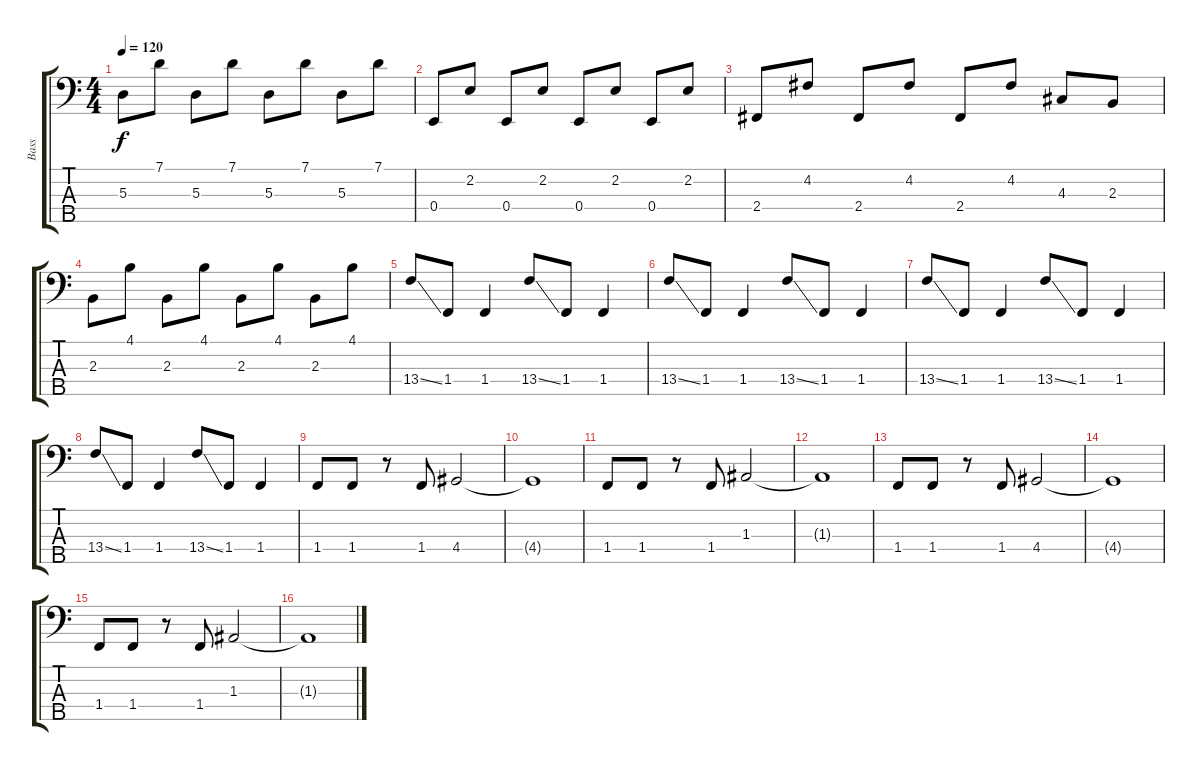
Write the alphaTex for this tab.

\track ("Bass" "Bass") {instrument electricbassfinger}
\staff {score tabs}
\tuning (G2 D2 A1 E1 B0) {hide}
\ts (4 4)
\tempo 120
\clef f4
\ks c
5.3.8{dy f} 7.1.8 5.3.8 7.1.8 5.3.8 7.1.8 5.3.8 7.1.8 |
0.4.8 2.2.8 0.4.8 2.2.8 0.4.8 2.2.8 0.4.8 2.2.8 |
2.4.8 4.2.8 2.4.8 4.2.8 2.4.8 4.2.8 4.3.8 2.3.8 |
2.3.8 4.1.8 2.3.8 4.1.8 2.3.8 4.1.8 2.3.8 4.1.8 |
13.4{ss}.8 1.4.8 1.4.4 13.4{ss}.8 1.4.8 1.4.4 |
13.4{ss}.8 1.4.8 1.4.4 13.4{ss}.8 1.4.8 1.4.4 |
13.4{ss}.8 1.4.8 1.4.4 13.4{ss}.8 1.4.8 1.4.4 |
13.4{ss}.8 1.4.8 1.4.4 13.4{ss}.8 1.4.8 1.4.4 |
1.4.8 1.4.8 r.8 1.4.8 4.4.2 |
4.4{t}.1 |
1.4.8 1.4.8 r.8 1.4.8 1.3.2 |
1.3{t}.1 |
1.4.8 1.4.8 r.8 1.4.8 4.4.2 |
4.4{t}.1 |
1.4.8 1.4.8 r.8 1.4.8 1.3.2 |
1.3{t}.1
